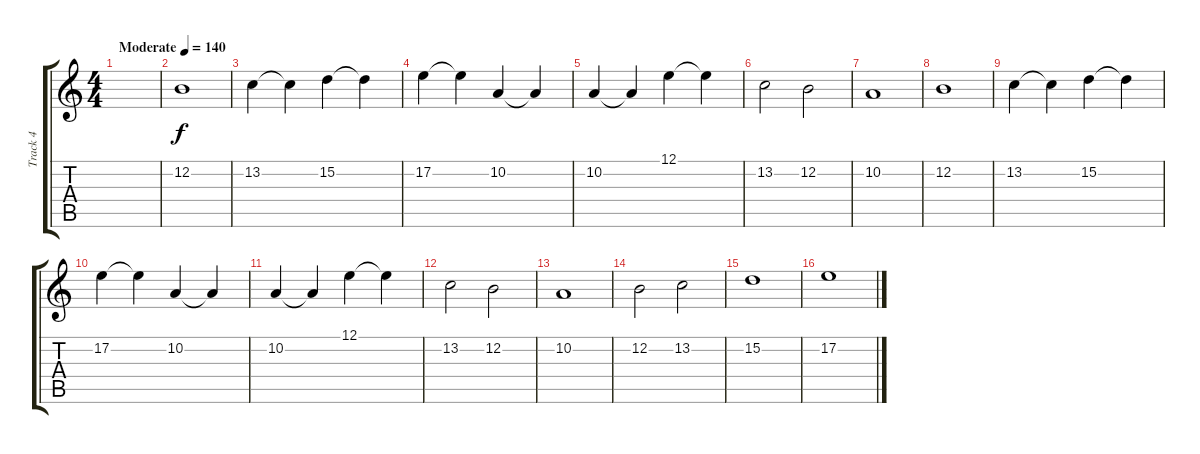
\track ("Track 4" "Track 4") {instrument violin}
\staff {score tabs}
\tuning (E4 B3 G3 D3 A2 E2) {hide}
\ts (4 4)
\tempo (140 "Moderate")
\clef g2
\ks c
|
12.2.1 |
13.2.4 13.2{t}.4 15.2.4 15.2{t}.4 |
17.2.4 17.2{t}.4 10.2.4 10.2{t}.4 |
10.2.4 10.2{t}.4 12.1.4 12.1{t}.4 |
13.2.2 12.2.2 |
10.2.1 |
12.2.1 |
13.2.4 13.2{t}.4 15.2.4 15.2{t}.4 |
17.2.4 17.2{t}.4 10.2.4 10.2{t}.4 |
10.2.4 10.2{t}.4 12.1.4 12.1{t}.4 |
13.2.2 12.2.2 |
10.2.1 |
12.2.2 13.2.2 |
15.2.1 |
17.2.1
